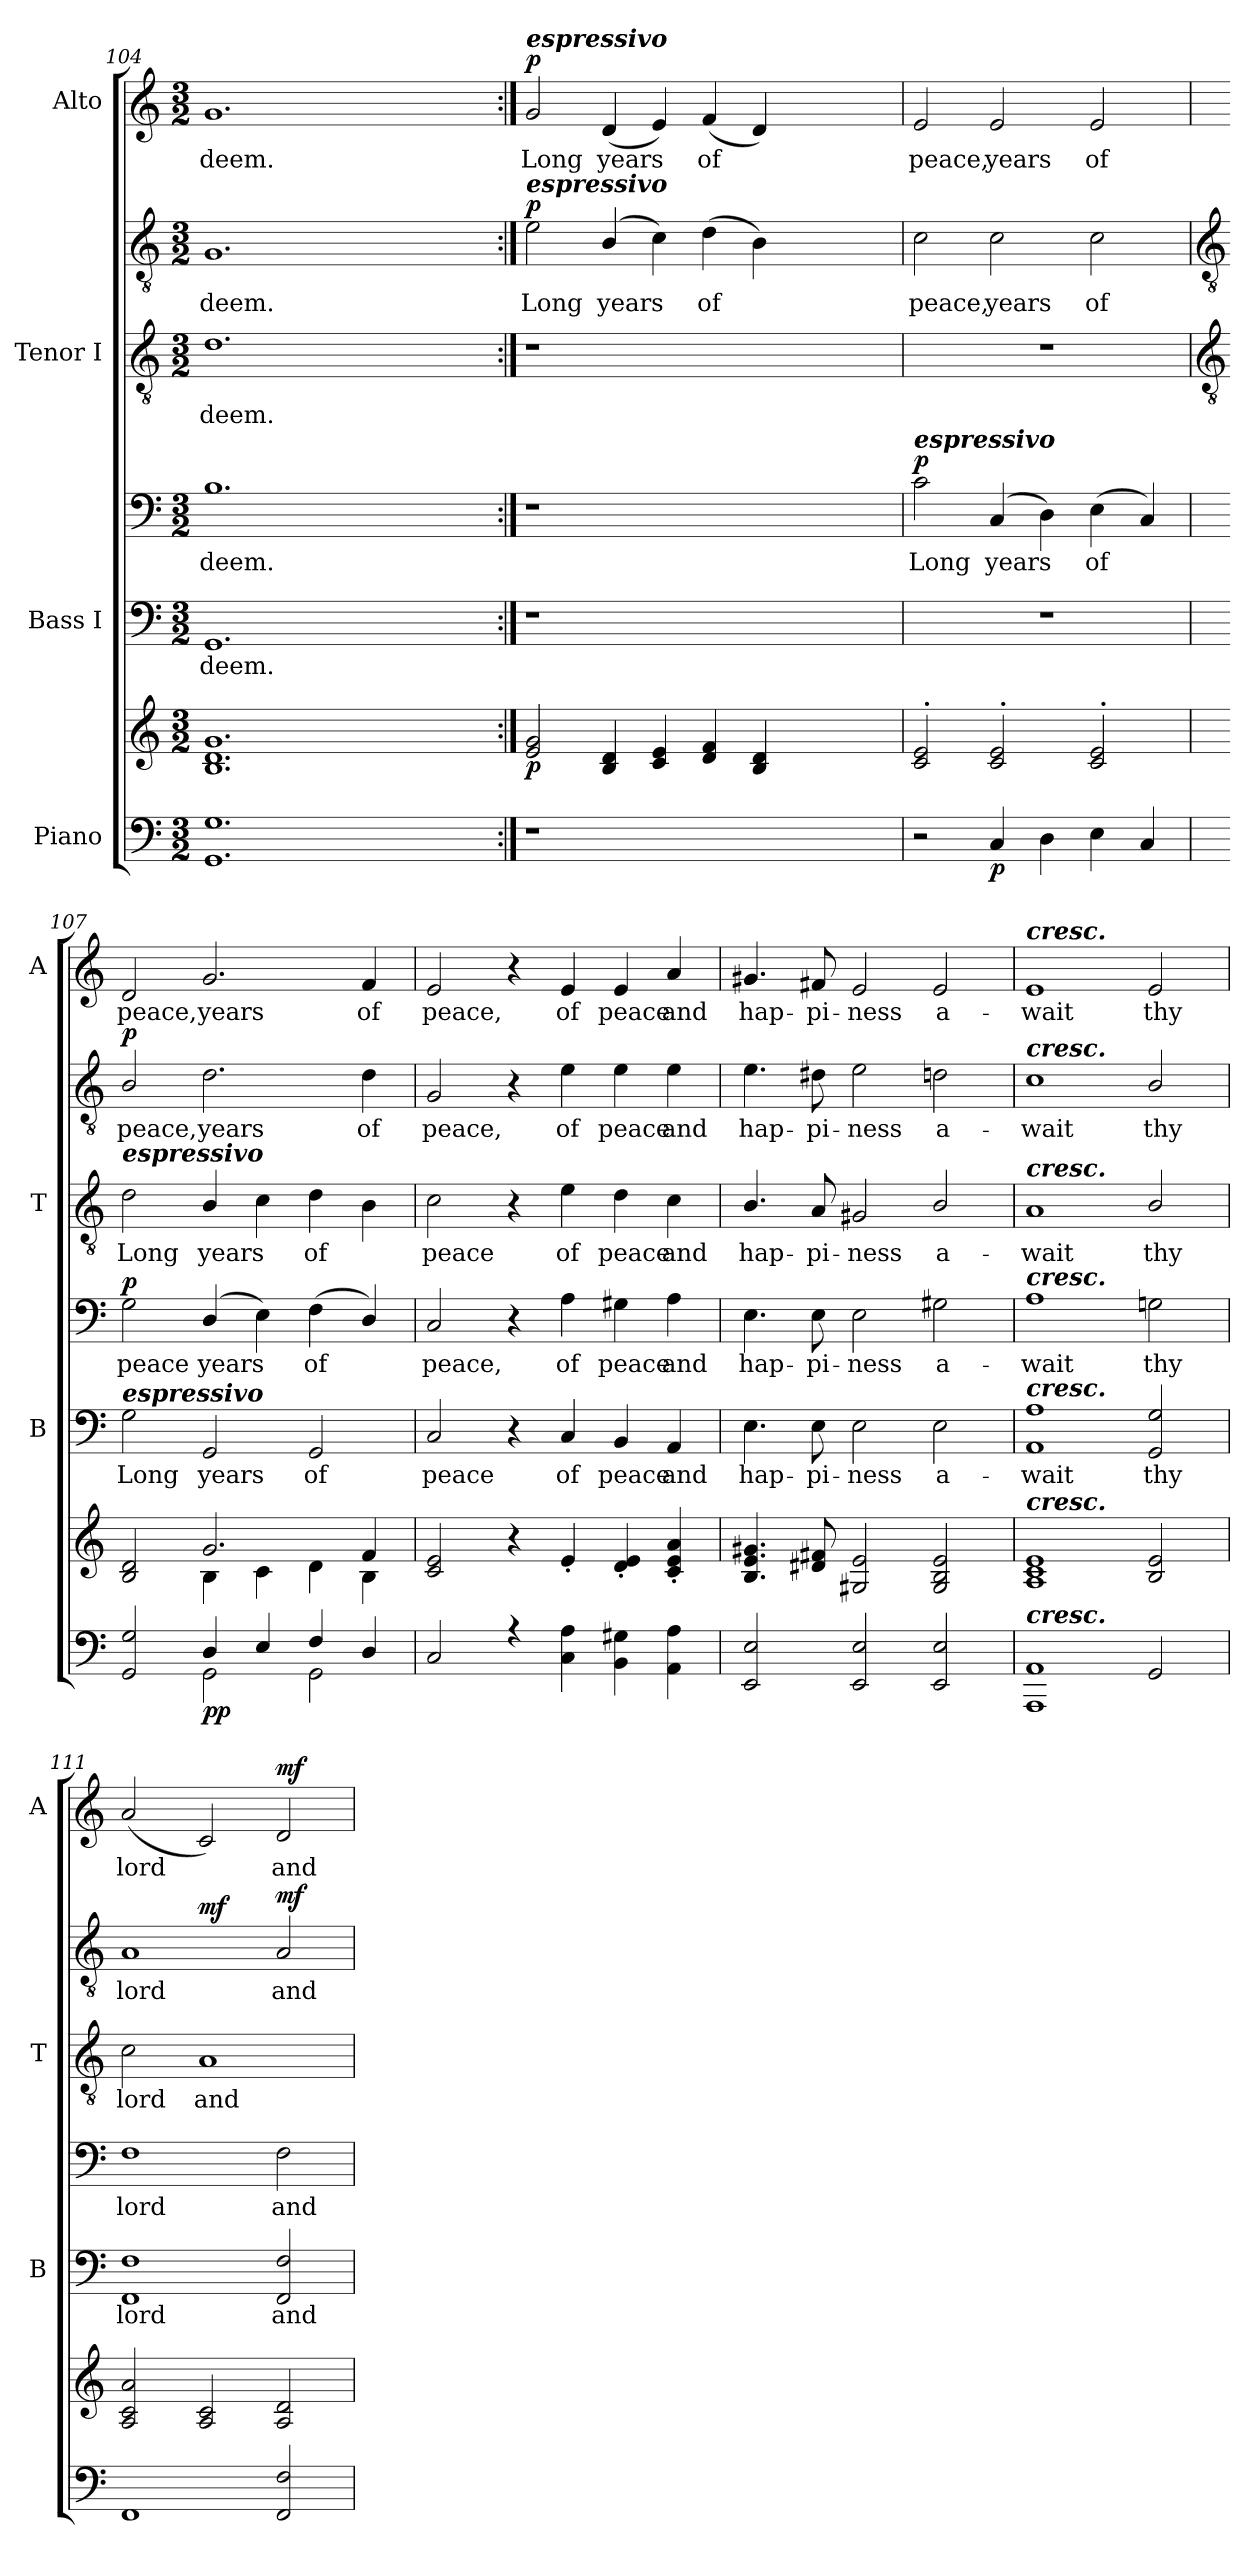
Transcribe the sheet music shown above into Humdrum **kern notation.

**kern	**kern	**dynam	**kern	**text	**kern	**text	**dynam	**kern	**text	**kern	**text	**dynam	**kern	**text	**dynam
*part4	*part4	*part4	*part3	*part3	*part3	*part3	*part3	*part2	*part2	*part2	*part2	*part2	*part1	*part1	*part1
*staff7	*staff6	*staff6/7	*staff5	*staff5	*staff4	*staff4	*staff4/5	*staff3	*staff3	*staff2	*staff2	*staff2/3	*staff1	*staff1	*staff1
*I"Piano	*	*	*I"Bass I	*	*	*	*	*I"Tenor I	*	*	*	*	*I"Alto	*	*
*	*	*	*I'B	*	*	*	*	*I'T	*	*	*	*	*I'A	*	*
*clefF4	*clefG2	*	*clefF4	*	*clefF4	*	*	*clefGv2	*	*clefGv2	*	*	*clefG2	*	*
*k[]	*k[]	*	*k[]	*	*k[]	*	*	*k[]	*	*k[]	*	*	*k[]	*	*
*C:	*C:	*	*C:	*	*C:	*	*	*C:	*	*C:	*	*	*C:	*	*
*M3/2	*M3/2	*	*M3/2	*	*M3/2	*	*	*M3/2	*	*M3/2	*	*	*M3/2	*	*
=104	=104	=104	=104	=104	=104	=104	=104	=104	=104	=104	=104	=104	=104	=104	=104
*	*^	*	*	*	*	*	*	*	*	*	*	*	*	*	*
!	!	!	!	!	!LO:LY:b	!	!LO:LY:b	!	!	!LO:LY:b	!	!LO:LY:b	!	!	!LO:LY:b	!
1.GG 1.G	1.B 1.d 1.g	4ryy	.	1.GG	deem.	1.B	-deem.	.	1.d	deem.	1.G	-deem.	.	1.g	-deem.	.
.	.	4ryy	.	.	.	.	.	.	.	.	.	.	.	.	.	.
.	.	4ryy	.	.	.	.	.	.	.	.	.	.	.	.	.	.
.	.	4ryy	.	.	.	.	.	.	.	.	.	.	.	.	.	.
.	.	4ryy	.	.	.	.	.	.	.	.	.	.	.	.	.	.
.	.	4ryy	.	.	.	.	.	.	.	.	.	.	.	.	.	.
=105:|!	=105:|!	=105:|!	=105:|!	=105:|!	=105:|!	=105:|!	=105:|!	=105:|!	=105:|!	=105:|!	=105:|!	=105:|!	=105:|!	=105:|!	=105:|!	=105:|!
!	!	!	!	!	!	!	!	!	!	!	!	!	!	!LO:TX:a:Bi:t=espressivo	!	!
!	!	!	!	!	!	!	!	!	!	!	!LO:TX:a:Bi:t=espressivo	!	!	!	!	!
!LO:N:vis=1	!	!	!LO:DY:b	!LO:N:vis=1	!	!LO:N:vis=1	!	!	!LO:N:vis=1	!	!	!LO:LY:b	!LO:DY:b	!	!LO:LY:b	!LO:DY:b
1.r	2e/ 2g/	1.ryy	p	1.r	.	1.r	.	.	1.r	.	2e\	Long	p	2g/	Long	p
!	!	!	!	!	!	!	!	!	!	!	!	!LO:LY:b	!	!	!LO:LY:b	!
.	4B/ 4d/	.	.	.	.	.	.	.	.	.	(<4B/	years	.	(<4d/	years	.
.	4c/ 4e/	.	.	.	.	.	.	.	.	.	4c\)	.	.	4e/)	.	.
!	!	!	!	!	!	!	!	!	!	!	!	!LO:LY:b	!	!	!LO:LY:b	!
.	4d/ 4f/	.	.	.	.	.	.	.	.	.	(>4d\	of	.	(<4f/	of	.
.	4B/ 4d/	.	.	.	.	.	.	.	.	.	4B\)	.	.	4d/)	.	.
2ryy	2ryy	4ryy	.	2ryy	.	2ryy	.	.	2ryy	.	2ryy	.	.	2ryy	.	.
.	.	4ryy	.	.	.	.	.	.	.	.	.	.	.	.	.	.
=106	=106	=106	=106	=106	=106	=106	=106	=106	=106	=106	=106	=106	=106	=106	=106	=106
!	!	!	!	!	!	!LO:TX:a:Bi:t=espressivo	!	!	!	!	!	!	!	!	!	!
!	!	!	!	!LO:N:vis=1	!	!	!LO:LY:b	!LO:DY:b	!LO:N:vis=1	!	!	!LO:LY:b	!	!	!LO:LY:b	!
2r	2c/' 2e/'	1.ryy	.	1.r	.	2c\	Long	p	1.r	.	2c\	peace,	.	2e/	peace,	.
!	!	!	!LO:DY:b=2	!	!	!	!LO:LY:b	!	!	!	!	!LO:LY:b	!	!	!LO:LY:b	!
4C/	2c/' 2e/'	.	p	.	.	(<4C/	years	.	.	.	2c\	years	.	2e/	years	.
4D\	.	.	.	.	.	4D\)	.	.	.	.	.	.	.	.	.	.
!	!	!	!	!	!	!	!LO:LY:b	!	!	!	!	!LO:LY:b	!	!	!LO:LY:b	!
4E\	2c/' 2e/'	.	.	.	.	(<4E\	of	.	.	.	2c\	of	.	2e/	of	.
4C/	.	.	.	.	.	4C/)	.	.	.	.	.	.	.	.	.	.
!!LO:LB:g=z
=107	=107	=107	=107	=107	=107	=107	=107	=107	=107	=107	=107	=107	=107	=107	=107	=107
*	*	*	*	*	*	*	*	*	*clefGv2	*	*clefGv2	*	*	*	*	*
*^	*	*	*	*	*	*	*	*	*	*	*	*	*	*	*	*
!	!	!	!	!	!	!	!	!	!	!LO:TX:a:Bi:t=espressivo	!	!	!	!	!	!	!
!	!	!	!	!	!LO:TX:a:Bi:t=espressivo	!	!	!	!	!	!	!	!	!	!	!	!
!	!	!	!	!	!	!LO:LY:b	!	!LO:LY:b	!LO:DY:b=2	!	!LO:LY:b	!	!LO:LY:b	!LO:DY:b=2	!	!LO:LY:b	!
2GG/ 2G/	2ryy	2B/ 2d/	2ryy	.	2G\	Long	2G\	peace	p	2d\	Long	2B/	peace,	p	2d/	peace,	.
!	!	!	!	!LO:DY:b=2	!	!LO:LY:b	!	!LO:LY:b	!	!	!LO:LY:b	!	!LO:LY:b	!	!	!LO:LY:b	!
!	!	!	!	!LO:DY:n=1:b	!	!	!	!	!	!	!	!	!	!	!	!	!
4D/	2GG\	2.g/	4B\	p p	2GG/	years	(<4D/	years	.	4B/	years	2.d\	years	.	2.g/	years	.
4E/	.	.	4c\	.	.	.	4E\)	.	.	4c\	.	.	.	.	.	.	.
!	!	!	!	!	!	!LO:LY:b	!	!LO:LY:b	!	!	!LO:LY:b	!	!	!	!	!	!
4F/	2GG\	.	4d\	.	2GG/	of	(<4F\	of	.	4d\	of	.	.	.	.	.	.
!	!	!	!	!	!	!	!	!	!	!	!	!	!LO:LY:b	!	!	!LO:LY:b	!
4D/	.	4f/	4B\	.	.	.	4D/)	.	.	4B\	.	4d\	of	.	4f/	of	.
=108	=108	=108	=108	=108	=108	=108	=108	=108	=108	=108	=108	=108	=108	=108	=108	=108	=108
!	!	!	!	!	!	!LO:LY:b	!	!LO:LY:b	!	!	!LO:LY:b	!	!LO:LY:b	!	!	!LO:LY:b	!
2C/	1.ryy	2c/ 2e/	1ryy	.	2C/	peace	2C/	peace,	.	2c\	peace	2G/	peace,	.	2e/	peace,	.
4r	.	4r	.	.	4r	.	4r	.	.	4r	.	4r	.	.	4r	.	.
!	!	!	!	!	!	!LO:LY:b	!	!LO:LY:b	!	!	!LO:LY:b	!	!LO:LY:b	!	!	!LO:LY:b	!
4C\ 4A\	.	4e'/	.	.	4C/	of	4A\	of	.	4e\	of	4e\	of	.	4e/	of	.
!	!	!	!	!	!	!LO:LY:b	!	!LO:LY:b	!	!	!LO:LY:b	!	!LO:LY:b	!	!	!LO:LY:b	!
4BB\ 4G#X\	.	4d/' 4e/'	4ryy	.	4BB/	peace	4G#X\	peace	.	4d\	peace	4e\	peace	.	4e/	peace	.
!	!	!	!	!	!	!LO:LY:b	!	!LO:LY:b	!	!	!LO:LY:b	!	!LO:LY:b	!	!	!LO:LY:b	!
4AA\ 4A\	.	4c/' 4e/' 4a/'	4ryy	.	4AA/	and	4A\	and	.	4c\	and	4e\	and	.	4a/	and	.
=109	=109	=109	=109	=109	=109	=109	=109	=109	=109	=109	=109	=109	=109	=109	=109	=109	=109
!	!LO:N:vis=1	!	!LO:N:vis=1	!	!	!LO:LY:b	!	!LO:LY:b	!	!	!LO:LY:b	!	!LO:LY:b	!	!	!LO:LY:b	!
2EE/ 2E/	1.ryy	4.B/ 4.e/ 4.g#X/	1.ryy	.	4.E\	-hap-	4.E\	hap-	.	4.B/	-hap-	4.e\	hap-	.	4.g#X/	hap-	.
!	!	!	!	!	!	!LO:LY:b	!	!LO:LY:b	!	!	!LO:LY:b	!	!LO:LY:b	!	!	!LO:LY:b	!
.	.	8d#X/ 8f#X/	.	.	8E\	-pi-	8E\	-pi-	.	8A/	-pi-	8d#X\	-pi-	.	8f#X/	-pi-	.
!	!	!	!	!	!	!LO:LY:b	!	!LO:LY:b	!	!	!LO:LY:b	!	!LO:LY:b	!	!	!LO:LY:b	!
2EE/ 2E/	.	2G#X/ 2e/	.	.	2E\	-ness	2E\	-ness	.	2G#X/	-ness	2e\	-ness	.	2e/	-ness	.
!	!	!	!	!	!	!LO:LY:b	!	!LO:LY:b	!	!	!LO:LY:b	!	!LO:LY:b	!	!	!LO:LY:b	!
2EE/ 2E/	.	2G#/ 2B/ 2e/	.	.	2E\	a-	2G#X\	a-	.	2B/	a-	2dn\	a-	.	2e/	a-	.
=110	=110	=110	=110	=110	=110	=110	=110	=110	=110	=110	=110	=110	=110	=110	=110	=110	=110
!	!	!	!	!	!	!	!	!	!	!	!	!	!	!	!LO:TX:a:Bi:t=cresc.	!	!
!	!	!	!	!	!	!	!	!	!	!	!	!LO:TX:a:Bi:t=cresc.	!	!	!	!	!
!	!	!	!	!	!	!	!	!	!	!LO:TX:a:Bi:t=cresc.	!	!	!	!	!	!	!
!	!	!	!	!	!	!	!LO:TX:a:Bi:t=cresc.	!	!	!	!	!	!	!	!	!	!
!	!	!	!	!	!LO:TX:a:Bi:t=cresc.	!	!	!	!	!	!	!	!	!	!	!	!
!	!	!LO:TX:a:Bi:t=cresc.	!	!	!	!	!	!	!	!	!	!	!	!	!	!	!
!LO:TX:a:Bi:t=cresc.	!	!	!	!	!	!	!	!	!	!	!	!	!	!	!	!	!
!	!LO:N:vis=1	!	!LO:N:vis=1	!	!	!LO:LY:b	!	!LO:LY:b	!	!	!LO:LY:b	!	!LO:LY:b	!	!	!LO:LY:b	!
1AAA 1AA	1.ryy	1A 1c 1e	1.ryy	.	1AA 1A	wait	1A	-wait	.	1A	wait	1c	-wait	.	1e	-wait	.
!	!	!	!	!	!	!LO:LY:b	!	!LO:LY:b	!	!	!LO:LY:b	!	!LO:LY:b	!	!	!LO:LY:b	!
2GG/	.	2B/ 2e/	.	.	2GG/ 2G/	thy	2Gn\	thy	.	2B/	thy	2B/	thy	.	2e/	thy	.
=111	=111	=111	=111	=111	=111	=111	=111	=111	=111	=111	=111	=111	=111	=111	=111	=111	=111
!	!LO:N:vis=1	!	!LO:N:vis=1	!	!	!LO:LY:b	!	!LO:LY:b	!	!	!LO:LY:b	!	!LO:LY:b	!	!	!LO:LY:b	!
1FF	1.ryy	2A/ 2c/ 2a/	1.ryy	.	1FF 1F	lord	1F	lord	.	2c\	lord	1A	lord	.	(<2a/	lord	.
!	!	!	!	!	!	!	!	!	!	!	!LO:LY:b	!	!	!LO:DY:b=2	!	!	!
.	.	2A/ 2c/	.	.	.	.	.	.	.	1A	and	.	.	mf	2c/)	.	.
!	!	!	!	!LO:DY:b=2	!	!LO:LY:b	!	!LO:LY:b	!	!	!	!	!LO:LY:b	!	!	!LO:LY:b	!
!	!	!	!	!LO:DY:n=1:b	!	!	!	!	!LO:DY:b=2	!	!	!	!	!	!	!	!
!	!	!	!	!	!	!	!	!	!LO:DY:n=1:b	!	!	!	!	!LO:DY:b	!	!	!LO:DY:b
2FF/ 2F/	.	2A/ 2d/	.	mf mf	2FF/ 2F/	and	2F\	and	mf mf	.	.	2A/	and	mf	2d/	and	mf
*v	*v	*	*	*	*	*	*	*	*	*	*	*	*	*	*	*	*
*	*v	*v	*	*	*	*	*	*	*	*	*	*	*	*	*	*
=	=	=	=	=	=	=	=	=	=	=	=	=	=	=	=
*-	*-	*-	*-	*-	*-	*-	*-	*-	*-	*-	*-	*-	*-	*-	*-
